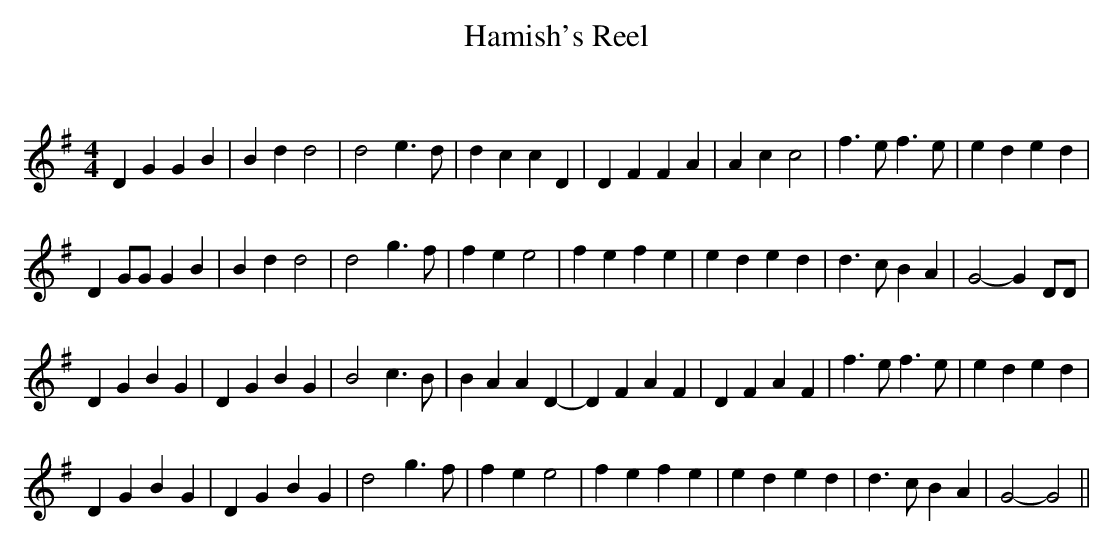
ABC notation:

X:1
T: Hamish's Reel
C:
Q: 232
K:G
M:4/4
L:1/8
D2 G2 G2 B2|B2 d2 d4|d4 e3d|d2 c2 c2 D2|D2 F2 F2 A2|A2 c2 c4|f3e f3e|e2 d2 e2 d2|
D2 GG G2 B2|B2 d2 d4|d4 g3f|f2 e2 e4|f2 e2 f2 e2|e2 d2 e2 d2|d3c B2 A2|G4-G2 DD|
D2 G2 B2 G2|D2 G2 B2 G2|B4 c3B|B2 A2 A2 D2|-D2 F2 A2 F2|D2 F2 A2 F2|f3e f3e|e2 d2 e2 d2|
D2 G2 B2 G2|D2 G2 B2 G2|d4 g3f|f2 e2 e4|f2 e2 f2 e2|e2 d2 e2 d2|d3c B2 A2|G4-G4||
